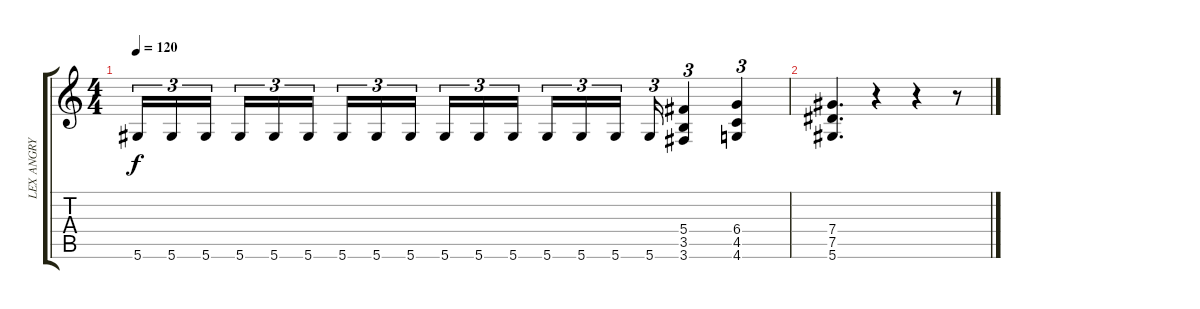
\track ("LEX ANGRY" "LEX ANGRY") {instrument distortionguitar}
\staff {score tabs}
\tuning (Eb4 Bb3 Gb3 Db3 Ab2 Eb2) {hide}
\ts (4 4)
\tempo 120
\clef g2
\ks c
5.6.16{tu (3 2) dy f} 5.6.16{tu (3 2)} 5.6.16{tu (3 2) beam splitsecondary} 5.6.16{tu (3 2)} 5.6.16{tu (3 2)} 5.6.16{tu (3 2)} 5.6.16{tu (3 2)} 5.6.16{tu (3 2)} 5.6.16{tu (3 2) beam splitsecondary} 5.6.16{tu (3 2)} 5.6.16{tu (3 2)} 5.6.16{tu (3 2)} 5.6.16{tu (3 2)} 5.6.16{tu (3 2)} 5.6.16{tu (3 2) beam splitsecondary} 5.6.16{tu (3 2)} (5.4 3.5 3.6).4{tu (3 2)} (6.4 4.5 4.6).4{tu (3 2)} |
(7.4 7.5 5.6).4{d} r.4 r.4 r.8
